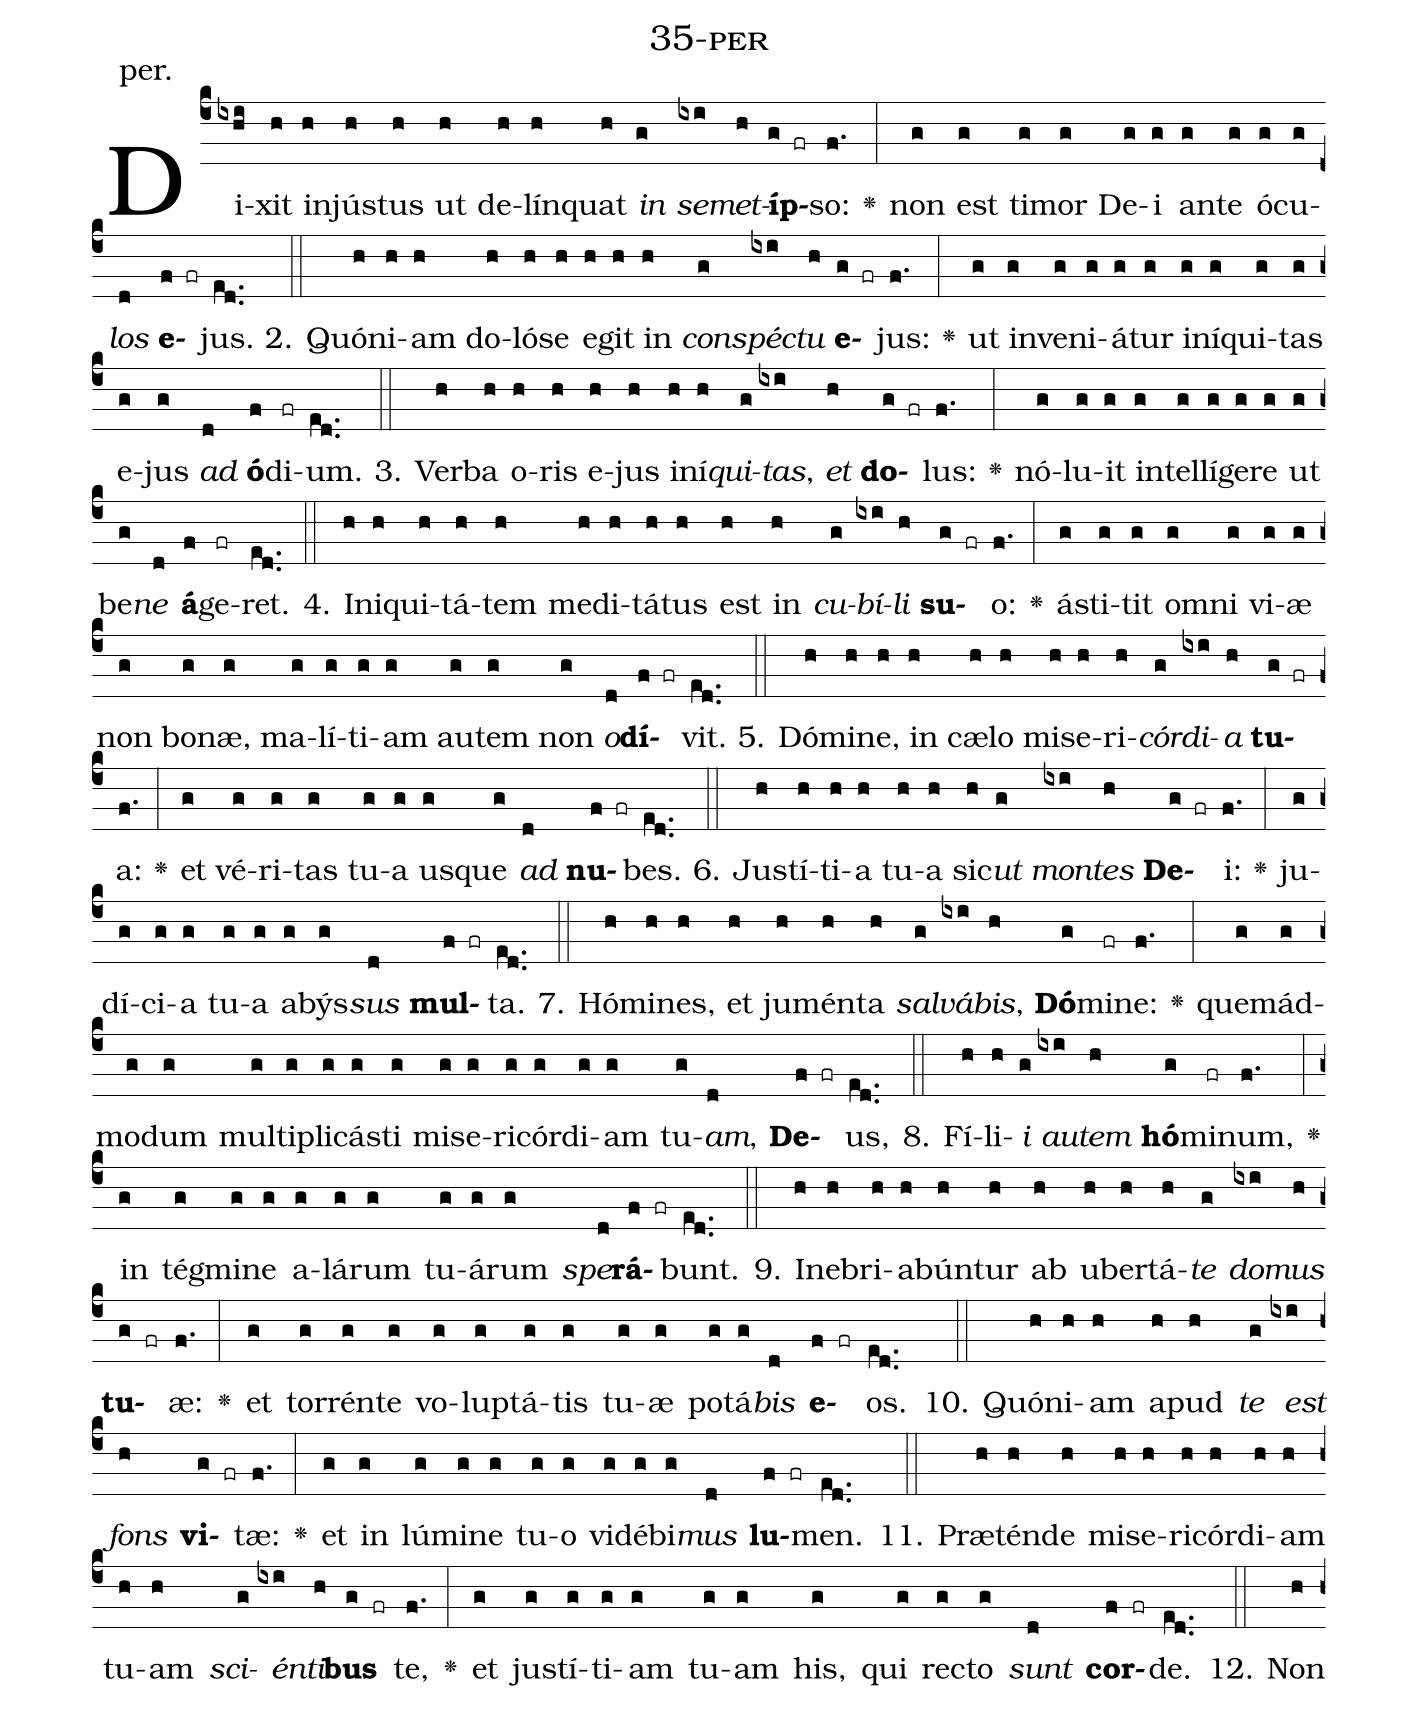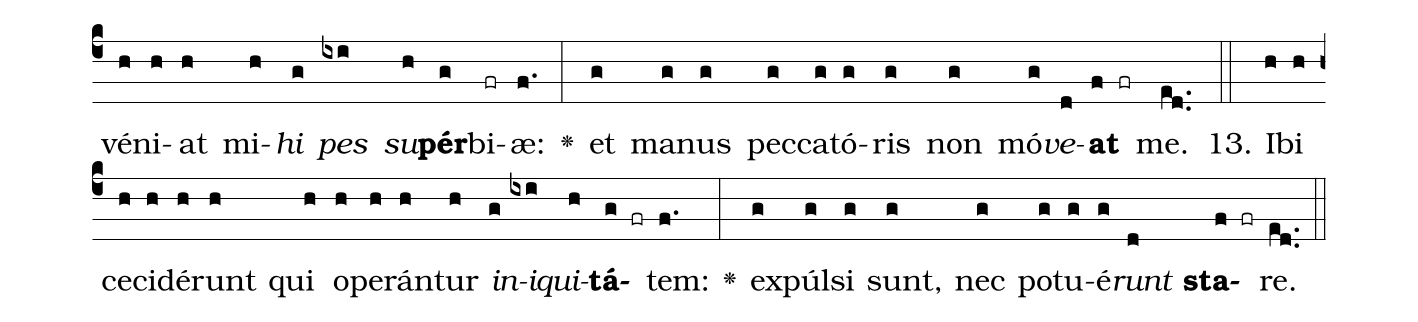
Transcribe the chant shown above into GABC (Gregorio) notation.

name: 35-per;
annotation: per.;
%%
(c4)Di(ixhi)xit(h) in(h)jús(h)tus(h) ut(h) de(h)lín(h)quat(h) <i>in</i>(g) <i>se</i>(ixi)<i>met</i>(h)<b>íp</b>(g fr)so:(f.) <v>\greheightstar</v>(:) non(g) est(g) ti(g)mor(g) De(g)i(g) an(g)te(g) ó(g)cu(g)<i>los</i>(d) <b>e</b>(f fr)jus.(ed..) (::)
2. Quón(h)i(h)am(h) do(h)ló(h)se(h) e(h)git(h) in(h) <i>con</i>(g)<i>spéc</i>(ixi)<i>tu</i>(h) <b>e</b>(g fr)jus:(f.) <v>\greheightstar</v>(:) ut(g) in(g)ve(g)ni(g)á(g)tur(g) in(g)í(g)qui(g)tas(g) e(g)jus(g) <i>ad</i>(d) <b>ó</b>(f)di(fr)um.(ed..) (::)
3. Ver(h)ba(h) o(h)ris(h) e(h)jus(h) in(h)í(h)<i>qui</i>(g)<i>tas</i>,(ixi) <i>et</i>(h) <b>do</b>(g fr)lus:(f.) <v>\greheightstar</v>(:) nó(g)lu(g)it(g) in(g)tel(g)lí(g)ge(g)re(g) ut(g) be(g)<i>ne</i>(d) <b>á</b>(f)ge(fr)ret.(ed..) (::)
4. In(h)i(h)qui(h)tá(h)tem(h) me(h)di(h)tá(h)tus(h) est(h) in(h) <i>cu</i>(g)<i>bí</i>(ixi)<i>li</i>(h) <b>su</b>(g fr)o:(f.) <v>\greheightstar</v>(:) á(g)sti(g)tit(g) om(g)ni(g) vi(g)æ(g) non(g) bo(g)næ,(g) ma(g)lí(g)ti(g)am(g) au(g)tem(g) non(g) <i>o</i>(d)<b>dí</b>(f fr)vit.(ed..) (::)
5. Dó(h)mi(h)ne,(h) in(h) cæ(h)lo(h) mi(h)se(h)ri(h)<i>cór</i>(g)<i>di</i>(ixi)<i>a</i>(h) <b>tu</b>(g fr)a:(f.) <v>\greheightstar</v>(:) et(g) vé(g)ri(g)tas(g) tu(g)a(g) us(g)que(g) <i>ad</i>(d) <b>nu</b>(f fr)bes.(ed..) (::)
6. Jus(h)tí(h)ti(h)a(h) tu(h)a(h) sic(h)<i>ut</i>(g) <i>mon</i>(ixi)<i>tes</i>(h) <b>De</b>(g fr)i:(f.) <v>\greheightstar</v>(:) ju(g)dí(g)ci(g)a(g) tu(g)a(g) a(g)býs(g)<i>sus</i>(d) <b>mul</b>(f fr)ta.(ed..) (::)
7. Hó(h)mi(h)nes,(h) et(h) ju(h)mén(h)ta(h) <i>sal</i>(g)<i>vá</i>(ixi)<i>bis</i>,(h) <b>Dó</b>(g)mi(fr)ne:(f.) <v>\greheightstar</v>(:) quem(g)ád(g)mo(g)dum(g) mul(g)ti(g)pli(g)cás(g)ti(g) mi(g)se(g)ri(g)cór(g)di(g)am(g) tu(g)<i>am</i>,(d) <b>De</b>(f fr)us,(ed..) (::)
8. Fí(h)li(h)<i>i</i>(g) <i>au</i>(ixi)<i>tem</i>(h) <b>hó</b>(g)mi(fr)num,(f.) <v>\greheightstar</v>(:) in(g) tég(g)mi(g)ne(g) a(g)lá(g)rum(g) tu(g)á(g)rum(g) <i>spe</i>(d)<b>rá</b>(f fr)bunt.(ed..) (::)
9. In(h)e(h)bri(h)a(h)bún(h)tur(h) ab(h) u(h)ber(h)tá(h)<i>te</i>(g) <i>do</i>(ixi)<i>mus</i>(h) <b>tu</b>(g fr)æ:(f.) <v>\greheightstar</v>(:) et(g) tor(g)rén(g)te(g) vo(g)lup(g)tá(g)tis(g) tu(g)æ(g) po(g)tá(g)<i>bis</i>(d) <b>e</b>(f fr)os.(ed..) (::)
10. Quón(h)i(h)am(h) a(h)pud(h) <i>te</i>(g) <i>est</i>(ixi) <i>fons</i>(h) <b>vi</b>(g fr)tæ:(f.) <v>\greheightstar</v>(:) et(g) in(g) lú(g)mi(g)ne(g) tu(g)o(g) vi(g)dé(g)bi(g)<i>mus</i>(d) <b>lu</b>(f fr)men.(ed..) (::)
11. Præ(h)tén(h)de(h) mi(h)se(h)ri(h)cór(h)di(h)am(h) tu(h)am(h) <i>sci</i>(g)<i>én</i>(ixi)<i>ti</i>(h)<b>bus</b>(g fr) te,(f.) <v>\greheightstar</v>(:) et(g) jus(g)tí(g)ti(g)am(g) tu(g)am(g) his,(g) qui(g) rec(g)to(g) <i>sunt</i>(d) <b>cor</b>(f fr)de.(ed..) (::)
12. Non(h) vé(h)ni(h)at(h) mi(h)<i>hi</i>(g) <i>pes</i>(ixi) <i>su</i>(h)<b>pér</b>(g)bi(fr)æ:(f.) <v>\greheightstar</v>(:) et(g) ma(g)nus(g) pec(g)ca(g)tó(g)ris(g) non(g) mó(g)<i>ve</i>(d)<b>at</b>(f fr) me.(ed..) (::)
13. I(h)bi(h) ce(h)ci(h)dé(h)runt(h) qui(h) o(h)pe(h)rán(h)tur(h) <i>in</i>(g)<i>i</i>(ixi)<i>qui</i>(h)<b>tá</b>(g fr)tem:(f.) <v>\greheightstar</v>(:) ex(g)púl(g)si(g) sunt,(g) nec(g) pot(g)u(g)é(g)<i>runt</i>(d) <b>sta</b>(f fr)re.(ed..) (::)
